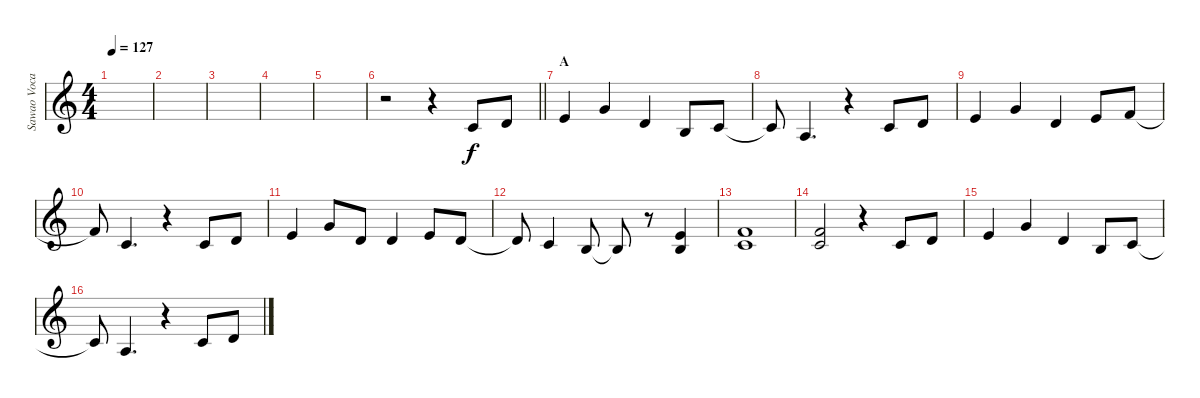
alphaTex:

\track ("Sawao Vocal" "Sawao Voca") {instrument synthbrass1}
\staff {score}
\tuning (E4 B3 G3 D3 A2 E2) {hide}
\ts (4 4)
\tempo 127
\clef g2
\ks c
|
|
|
|
|
\barLineRight lightlight
r.2 r.4 5.3.8 7.3.8 |
\section ("" "A")
0.1.4 3.1.4 3.2.4 0.2.8 1.2.8 |
1.2{t}.8 2.3.4{d} r.4 1.2.8 3.2.8 |
0.1.4 3.1.4 3.2.4 0.1.8 1.1.8 |
1.1{t}.8 1.2.4{d} r.4 1.2.8 3.2.8 |
0.1.4 3.1.8 3.2.8 3.2.4 0.1.8 3.2.8 |
3.2{t}.8 1.2.4 0.2.8 0.2{t}.8 r.8 (0.1 0.2).4 |
(1.1 1.2).1 |
(1.1 1.2).2 r.4 1.2.8 3.2.8 |
0.1.4 3.1.4 3.2.4 0.2.8 1.2.8 |
1.2{t}.8 2.3.4{d} r.4 1.2.8 3.2.8
